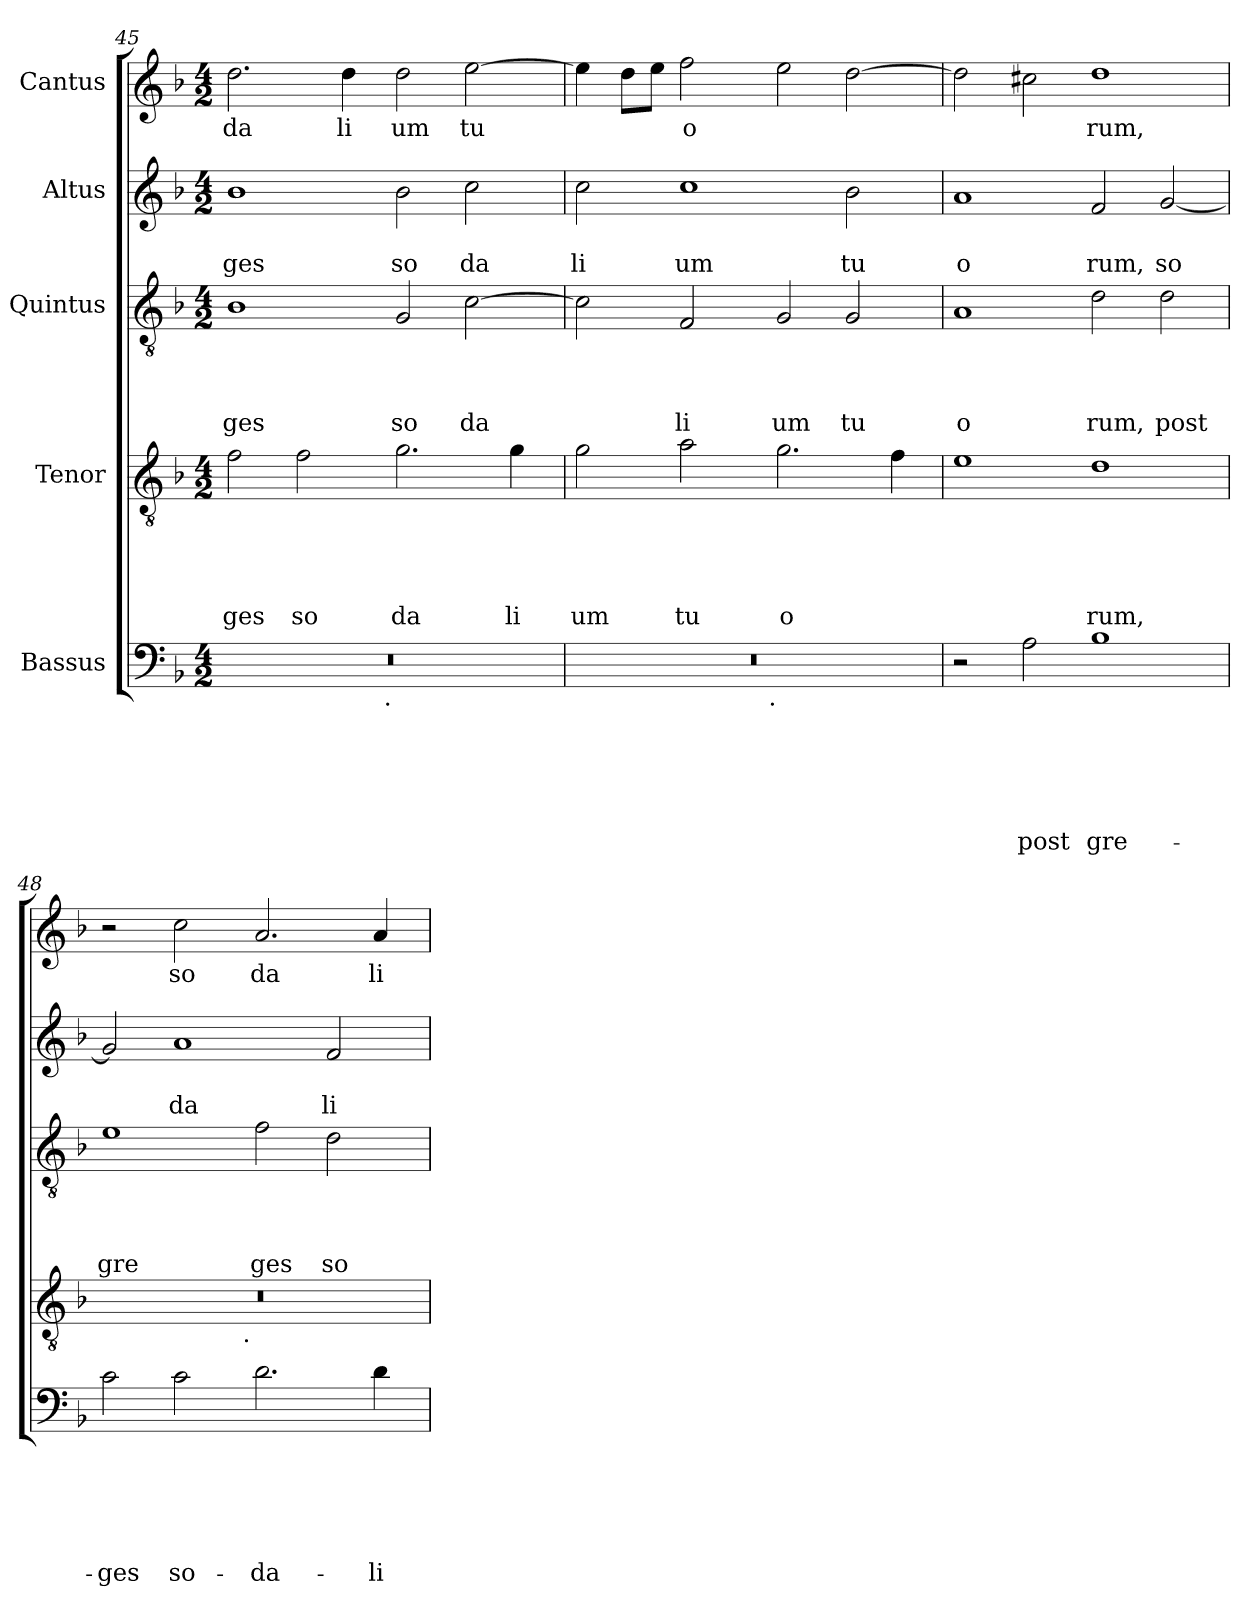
**kern	**text	**text	**text	**text	**text	**text	**kern	**text	**text	**text	**text	**text	**kern	**text	**text	**text	**text	**kern	**text	**text	**kern	**text
*part5	*part5	*part5	*part5	*part5	*part5	*part5	*part4	*part4	*part4	*part4	*part4	*part4	*part3	*part3	*part3	*part3	*part3	*part2	*part2	*part2	*part1	*part1
*staff5	*staff5	*staff5	*staff5	*staff5	*staff5	*staff5	*staff4	*staff4	*staff4	*staff4	*staff4	*staff4	*staff3	*staff3	*staff3	*staff3	*staff3	*staff2	*staff2	*staff2	*staff1	*staff1
*I"Bassus	*	*	*	*	*	*	*I"Tenor	*	*	*	*	*	*I"Quintus	*	*	*	*	*I"Altus	*	*	*I"Cantus	*
*clefF4	*	*	*	*	*	*	*clefGv2	*	*	*	*	*	*clefGv2	*	*	*	*	*clefG2	*	*	*clefG2	*
*k[b-]	*	*	*	*	*	*	*k[b-]	*	*	*	*	*	*k[b-]	*	*	*	*	*k[b-]	*	*	*k[b-]	*
*F:	*	*	*	*	*	*	*F:	*	*	*	*	*	*F:	*	*	*	*	*F:	*	*	*F:	*
*M4/2	*	*	*	*	*	*	*M4/2	*	*	*	*	*	*M4/2	*	*	*	*	*M4/2	*	*	*M4/2	*
=45	=45	=45	=45	=45	=45	=45	=45	=45	=45	=45	=45	=45	=45	=45	=45	=45	=45	=45	=45	=45	=45	=45
!	!	!	!	!	!	!	!	!	!	!	!	!LO:LY:b	!	!	!	!	!LO:LY:b	!	!	!LO:LY:b	!	!LO:LY:b
*^	*	*	*	*	*	*	*	*	*	*	*	*	*	*	*	*	*	*	*	*	*	*
0r	2ryy	.	.	.	.	.	.	2f\	.	.	.	.	ges	1B-	.	.	.	ges	1b-	.	ges	2.dd\	da
!	!	!	!	!	!	!	!	!	!	!	!	!	!LO:LY:b	!	!	!	!	!	!	!	!	!	!
.	4...ryy	.	.	.	.	.	.	2f\	.	.	.	.	so	.	.	.	.	.	.	.	.	.	.
!	!	!	!	!	!	!	!	!	!	!	!	!	!	!	!	!	!	!	!	!	!	!	!LO:LY:b
.	.	.	.	.	.	.	.	.	.	.	.	.	.	.	.	.	.	.	.	.	.	4dd\	li
!	!LO:TX:b:t=.	!	!	!	!	!	!	!	!	!	!	!	!	!	!	!	!	!	!	!	!	!	!
.	1ryy	.	.	.	.	.	.	.	.	.	.	.	.	.	.	.	.	.	.	.	.	.	.
!	!	!	!	!	!	!	!	!	!	!	!	!	!LO:LY:b	!	!	!	!	!LO:LY:b	!	!	!LO:LY:b	!	!LO:LY:b
.	.	.	.	.	.	.	.	2.g\	.	.	.	.	da	2G/	.	.	.	so	2b-\	.	so	2dd\	um
!	!	!	!	!	!	!	!	!	!	!	!	!	!	!	!	!	!	!LO:LY:b	!	!	!LO:LY:b	!	!LO:LY:b
.	.	.	.	.	.	.	.	.	.	.	.	.	.	[>2c\	.	.	.	da	2cc\	.	da	[>2ee\	tu
!	!	!	!	!	!	!	!	!	!	!	!	!	!LO:LY:b	!	!	!	!	!	!	!	!	!	!
.	.	.	.	.	.	.	.	4g\	.	.	.	.	li	.	.	.	.	.	.	.	.	.	.
.	32ryy	.	.	.	.	.	.	.	.	.	.	.	.	.	.	.	.	.	.	.	.	.	.
=46	=46	=46	=46	=46	=46	=46	=46	=46	=46	=46	=46	=46	=46	=46	=46	=46	=46	=46	=46	=46	=46	=46	=46
!	!	!	!	!	!	!	!	!	!	!	!	!	!LO:LY:b	!	!	!	!	!	!	!	!LO:LY:b	!	!
0r	2ryy	.	.	.	.	.	.	2g\	.	.	.	.	um	2c\]	.	.	.	.	2cc\	.	li	4ee\]	.
.	.	.	.	.	.	.	.	.	.	.	.	.	.	.	.	.	.	.	.	.	.	8dd\L	.
.	.	.	.	.	.	.	.	.	.	.	.	.	.	.	.	.	.	.	.	.	.	8ee\J	.
!	!	!	!	!	!	!	!	!	!	!	!	!	!LO:LY:b	!	!	!	!	!LO:LY:b	!	!	!LO:LY:b	!	!LO:LY:b
.	4ryy	.	.	.	.	.	.	2a\	.	.	.	.	tu	2F/	.	.	.	li	1cc	.	um	2ff\	o
.	8...ryy	.	.	.	.	.	.	.	.	.	.	.	.	.	.	.	.	.	.	.	.	.	.
!	!LO:TX:b:t=.	!	!	!	!	!	!	!	!	!	!	!	!	!	!	!	!	!	!	!	!	!	!
.	1ryy	.	.	.	.	.	.	.	.	.	.	.	.	.	.	.	.	.	.	.	.	.	.
!	!	!	!	!	!	!	!	!	!	!	!	!	!LO:LY:b	!	!	!	!	!LO:LY:b	!	!	!	!	!
.	.	.	.	.	.	.	.	2.g\	.	.	.	.	o	2G/	.	.	.	um	.	.	.	2ee\	.
!	!	!	!	!	!	!	!	!	!	!	!	!	!	!	!	!	!	!LO:LY:b	!	!	!LO:LY:b	!	!
.	.	.	.	.	.	.	.	.	.	.	.	.	.	2G/	.	.	.	tu	2b-\	.	tu	[>2dd\	.
.	.	.	.	.	.	.	.	4f\	.	.	.	.	.	.	.	.	.	.	.	.	.	.	.
.	64ryy	.	.	.	.	.	.	.	.	.	.	.	.	.	.	.	.	.	.	.	.	.	.
=47	=47	=47	=47	=47	=47	=47	=47	=47	=47	=47	=47	=47	=47	=47	=47	=47	=47	=47	=47	=47	=47	=47	=47
!	!	!	!	!	!	!	!	!	!	!	!	!	!	!	!	!	!	!LO:LY:b	!	!	!LO:LY:b	!	!
*v	*v	*	*	*	*	*	*	*	*	*	*	*	*	*	*	*	*	*	*	*	*	*	*
2r	.	.	.	.	.	.	1e	.	.	.	.	.	1A	.	.	.	o	1a	.	o	2dd\]	.
!	!	!	!	!	!	!LO:LY:b	!	!	!	!	!	!	!	!	!	!	!	!	!	!	!	!
2A\	.	.	.	.	.	post	.	.	.	.	.	.	.	.	.	.	.	.	.	.	2cc#\	.
!	!	!	!	!	!	!LO:LY:b	!	!	!	!	!	!LO:LY:b	!	!	!	!	!LO:LY:b	!	!	!LO:LY:b	!	!LO:LY:b
1B-	.	.	.	.	.	gre-	1d	.	.	.	.	rum,	2d\	.	.	.	rum,	2f/	.	rum,	1dd	rum,
!	!	!	!	!	!	!	!	!	!	!	!	!	!	!	!	!	!LO:LY:b	!	!	!LO:LY:b	!	!
.	.	.	.	.	.	.	.	.	.	.	.	.	2d\	.	.	.	post	[<2g/	.	so	.	.
=48	=48	=48	=48	=48	=48	=48	=48	=48	=48	=48	=48	=48	=48	=48	=48	=48	=48	=48	=48	=48	=48	=48
!	!	!	!	!	!	!LO:LY:b	!	!	!	!	!	!	!	!	!	!	!LO:LY:b	!	!	!	!	!
*	*	*	*	*	*	*	*^	*	*	*	*	*	*	*	*	*	*	*	*	*	*	*
2c\	.	.	.	.	.	-ges	0r	2ryy	.	.	.	.	.	1e	.	.	.	gre	2g/]	.	.	2r	.
!	!	!	!	!	!	!LO:LY:b	!	!	!	!	!	!	!	!	!	!	!	!	!	!	!LO:LY:b	!	!LO:LY:b
2c\	.	.	.	.	.	so-	.	4...ryy	.	.	.	.	.	.	.	.	.	.	1a	.	da	2cc\	so
!	!	!	!	!	!	!	!	!LO:TX:b:t=.	!	!	!	!	!	!	!	!	!	!	!	!	!	!	!
.	.	.	.	.	.	.	.	1ryy	.	.	.	.	.	.	.	.	.	.	.	.	.	.	.
!	!	!	!	!	!	!LO:LY:b	!	!	!	!	!	!	!	!	!	!	!	!LO:LY:b	!	!	!	!	!LO:LY:b
2.d\	.	.	.	.	.	-da-	.	.	.	.	.	.	.	2f\	.	.	.	ges	.	.	.	2.a/	da
!	!	!	!	!	!	!	!	!	!	!	!	!	!	!	!	!	!	!LO:LY:b	!	!	!LO:LY:b	!	!
.	.	.	.	.	.	.	.	.	.	.	.	.	.	2d\	.	.	.	so	2f/	.	li	.	.
!	!	!	!	!	!	!LO:LY:b	!	!	!	!	!	!	!	!	!	!	!	!	!	!	!	!	!LO:LY:b
4d\	.	.	.	.	.	-li-	.	.	.	.	.	.	.	.	.	.	.	.	.	.	.	4a</	li
.	.	.	.	.	.	.	.	32ryy	.	.	.	.	.	.	.	.	.	.	.	.	.	.	.
*	*	*	*	*	*	*	*v	*v	*	*	*	*	*	*	*	*	*	*	*	*	*	*	*
=	=	=	=	=	=	=	=	=	=	=	=	=	=	=	=	=	=	=	=	=	=	=
*-	*-	*-	*-	*-	*-	*-	*-	*-	*-	*-	*-	*-	*-	*-	*-	*-	*-	*-	*-	*-	*-	*-
